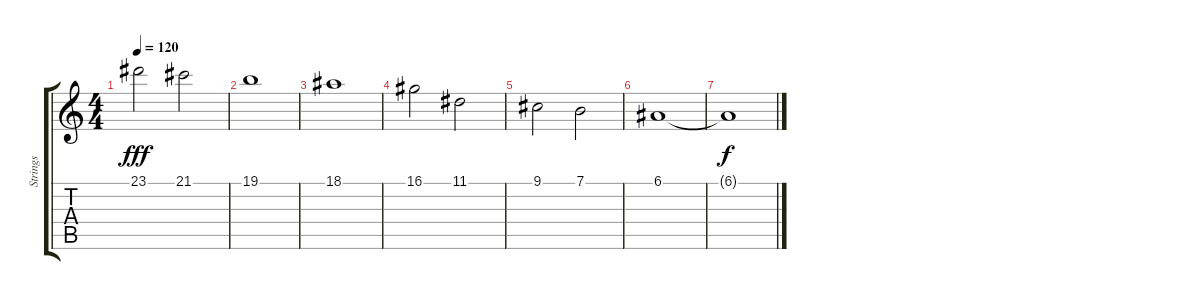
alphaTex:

\track ("Strings" "Strings") {instrument tremolostrings}
\staff {score tabs}
\tuning (E4 B3 G3 D3 A2 E2) {hide}
\ts (4 4)
\tempo 120
\clef g2
\ks c
23.1.2{dy fff} 21.1.2 |
19.1.1 |
18.1.1 |
16.1.2 11.1.2 |
9.1.2 7.1.2 |
6.1.1 |
6.1{t}.1{dy f}
